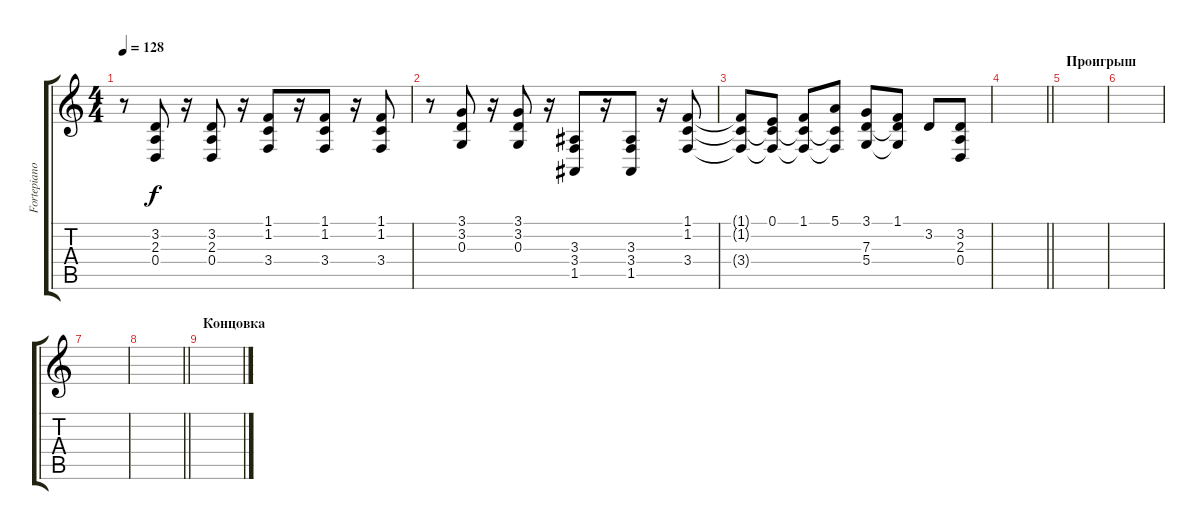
\track ("Fortepiano" "Fortepiano") {instrument brightacousticpiano}
\staff {score tabs}
\tuning (E4 B3 G3 D3 A2 E2) {hide}
\ts (4 4)
\tempo 128
\clef g2
\ks c
r.8{dy f} (3.2 2.3 0.4).8 r.16 (3.2 2.3 0.4).8 r.16 (1.1 1.2 3.4).8 r.16 (1.1 1.2 3.4).8 r.16 (1.1 1.2 3.4).8 |
r.8 (3.1 3.2 0.3).8 r.16 (3.1 3.2 0.3).8 r.16 (3.3 3.4 1.5).8 r.16 (3.3 3.4 1.5).8 r.16 (1.1 1.2 3.4).8 |
(1.1{t} 1.2{t} 3.4{t}).8 (0.1 1.2{t} 3.4{t}).8 (1.1 1.2{t} 3.4{t}).8 (5.1 1.2{t} 3.4{t}).8 (3.1 7.3 5.4).8 (1.1 7.3{t} 5.4{t}).8 3.2.8 (3.2 2.3 0.4).8 |
\barLineRight lightlight
|
\section ("" "Проигрыш")
|
|
|
\barLineRight lightlight
|
\section ("" "Концовка")
